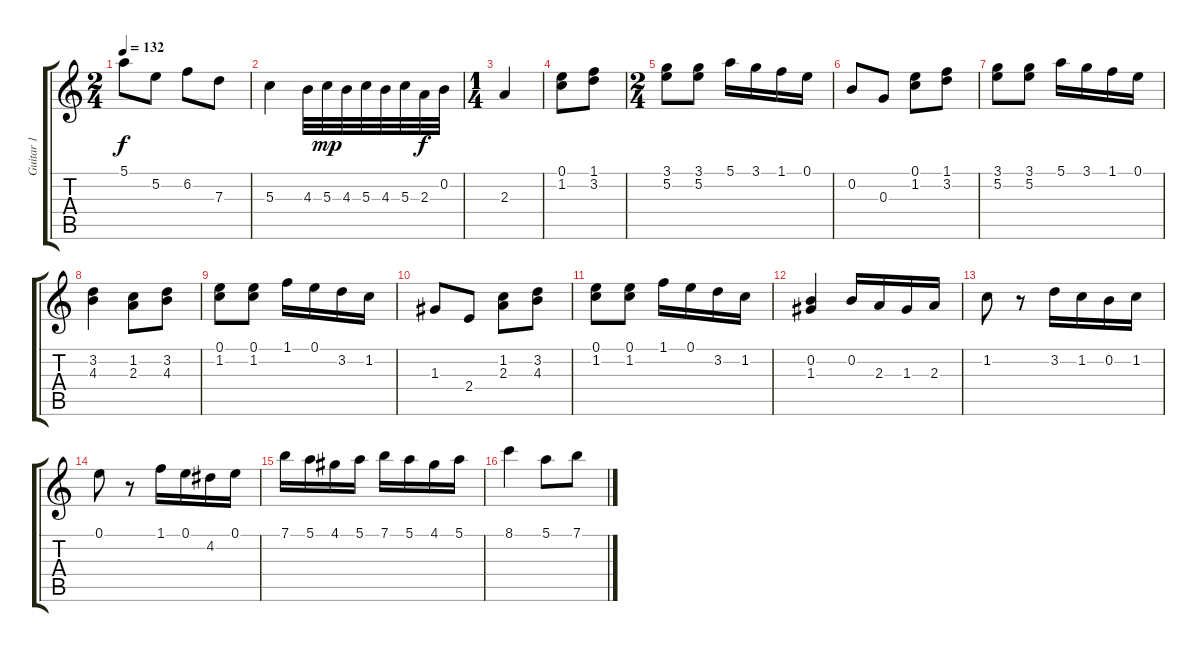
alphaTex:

\track ("Guitar 1" "Guitar 1") {instrument acousticguitarnylon}
\staff {score tabs}
\tuning (E4 B3 G3 D3 A2 E2) {hide}
\ts (2 4)
\tempo 132
\clef g2
\ks c
5.1.8{dy f} 5.2.8 6.2.8 7.3.8 |
5.3.4 4.3.32 5.3.32{dy mp} 4.3.32 5.3.32 4.3.32 5.3.32 2.3.32{dy f} 0.2.32 |
\ts (1 4)
2.3.4 |
(0.1 1.2).8 (1.1 3.2).8 |
\ts (2 4)
(3.1 5.2).8 (3.1 5.2).8 5.1.16 3.1.16 1.1.16 0.1.16 |
0.2.8 0.3.8 (0.1 1.2).8 (1.1 3.2).8 |
(3.1 5.2).8 (3.1 5.2).8 5.1.16 3.1.16 1.1.16 0.1.16 |
(3.2 4.3).4 (1.2 2.3).8 (3.2 4.3).8 |
(0.1 1.2).8 (0.1 1.2).8 1.1.16 0.1.16 3.2.16 1.2.16 |
1.3.8 2.4.8 (1.2 2.3).8 (3.2 4.3).8 |
(0.1 1.2).8 (0.1 1.2).8 1.1.16 0.1.16 3.2.16 1.2.16 |
(0.2 1.3).4 0.2.16 2.3.16 1.3.16 2.3.16 |
1.2.8 r.8 3.2.16 1.2.16 0.2.16 1.2.16 |
0.1.8 r.8 1.1.16 0.1.16 4.2.16 0.1.16 |
7.1.16 5.1.16 4.1.16 5.1.16 7.1.16 5.1.16 4.1.16 5.1.16 |
8.1.4 5.1.8 7.1.8
